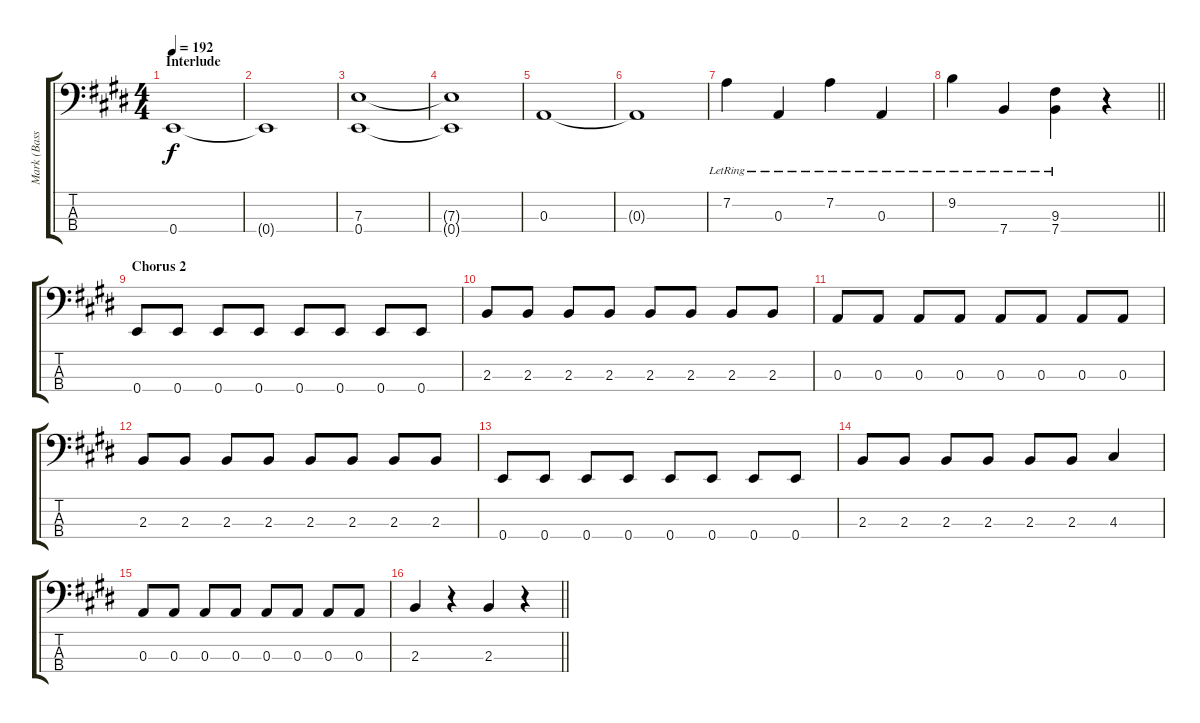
\track ("Mark (Bass)" "Mark (Bass") {instrument electricbasspick}
\staff {score tabs}
\tuning (G2 D2 A1 E1) {hide}
\ts (4 4)
\section ("" "Interlude")
\tempo 192
\clef f4
\ks e
0.4.1{dy f} |
0.4{t}.1 |
(7.3 0.4).1 |
(7.3{t} 0.4{t}).1 |
0.3.1 |
0.3{t}.1 |
7.2{lr}.4 0.3{lr}.4 7.2{lr}.4 0.3{lr}.4 |
\barLineRight lightlight
9.2{lr}.4 7.4{lr}.4 (9.3{lr} 7.4{lr}).4 r.4 |
\section ("" "Chorus 2")
0.4.8 0.4.8 0.4.8 0.4.8 0.4.8 0.4.8 0.4.8 0.4.8 |
2.3.8 2.3.8 2.3.8 2.3.8 2.3.8 2.3.8 2.3.8 2.3.8 |
0.3.8 0.3.8 0.3.8 0.3.8 0.3.8 0.3.8 0.3.8 0.3.8 |
2.3.8 2.3.8 2.3.8 2.3.8 2.3.8 2.3.8 2.3.8 2.3.8 |
0.4.8 0.4.8 0.4.8 0.4.8 0.4.8 0.4.8 0.4.8 0.4.8 |
2.3.8 2.3.8 2.3.8 2.3.8 2.3.8 2.3.8 4.3.4 |
0.3.8 0.3.8 0.3.8 0.3.8 0.3.8 0.3.8 0.3.8 0.3.8 |
\barLineRight lightlight
2.3.4 r.4 2.3.4 r.4
